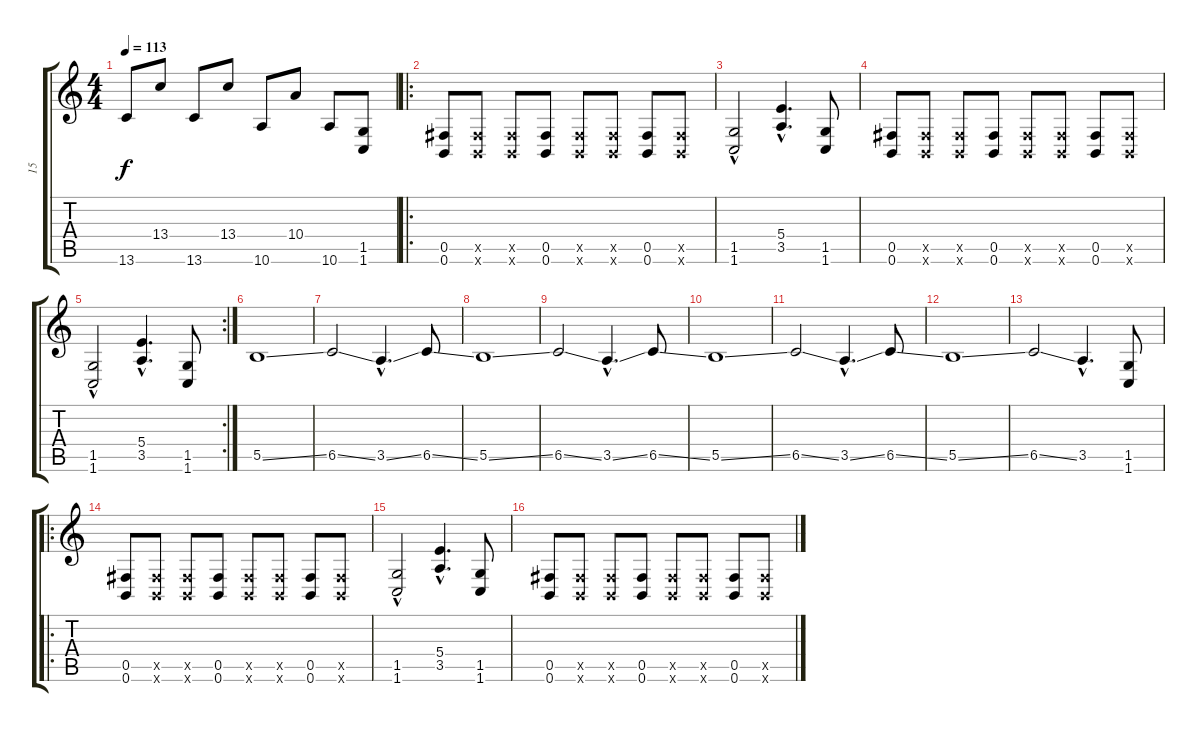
\track ("15" "15") {instrument distortionguitar}
\staff {score tabs}
\tuning (Db4 Ab3 E3 B2 Gb2 B1) {hide}
\ts (4 4)
\tempo 113
\clef g2
\ks c
13.6.8{dy f} 13.4.8 13.6.8 13.4.8 10.6.8 10.4.8 10.6.8 (1.5 1.6).8{instrument distortionguitar} |
\ro
(0.5 0.6).8 (0.5{x} 0.6{x}).8 (0.5{x} 0.6{x}).8 (0.5 0.6).8 (0.5{x} 0.6{x}).8 (0.5{x} 0.6{x}).8 (0.5 0.6).8 (0.5{x} 0.6{x}).8 |
(1.5{hac} 1.6).2 (5.4{hac} 3.5{hac}).4{d} (1.5 1.6).8 |
(0.5 0.6).8 (0.5{x} 0.6{x}).8 (0.5{x} 0.6{x}).8 (0.5 0.6).8 (0.5{x} 0.6{x}).8 (0.5{x} 0.6{x}).8 (0.5 0.6).8 (0.5{x} 0.6{x}).8 |
\rc 2
(1.5{hac} 1.6).2 (5.4{hac} 3.5{hac}).4{d} (1.5 1.6).8 |
5.5{ss}.1 |
6.5{ss}.2 3.5{ss hac}.4{d} 6.5{ss}.8 |
5.5{ss}.1 |
6.5{ss}.2 3.5{ss hac}.4{d} 6.5{ss}.8 |
5.5{ss}.1 |
6.5{ss}.2 3.5{ss hac}.4{d} 6.5{ss}.8 |
5.5{ss}.1 |
6.5{ss}.2 3.5{hac}.4{d} (1.5 1.6).8 |
\ro
(0.5 0.6).8 (0.5{x} 0.6{x}).8 (0.5{x} 0.6{x}).8 (0.5 0.6).8 (0.5{x} 0.6{x}).8 (0.5{x} 0.6{x}).8 (0.5 0.6).8 (0.5{x} 0.6{x}).8 |
(1.5{hac} 1.6).2 (5.4{hac} 3.5{hac}).4{d} (1.5 1.6).8 |
(0.5 0.6).8 (0.5{x} 0.6{x}).8 (0.5{x} 0.6{x}).8 (0.5 0.6).8 (0.5{x} 0.6{x}).8 (0.5{x} 0.6{x}).8 (0.5 0.6).8 (0.5{x} 0.6{x}).8
